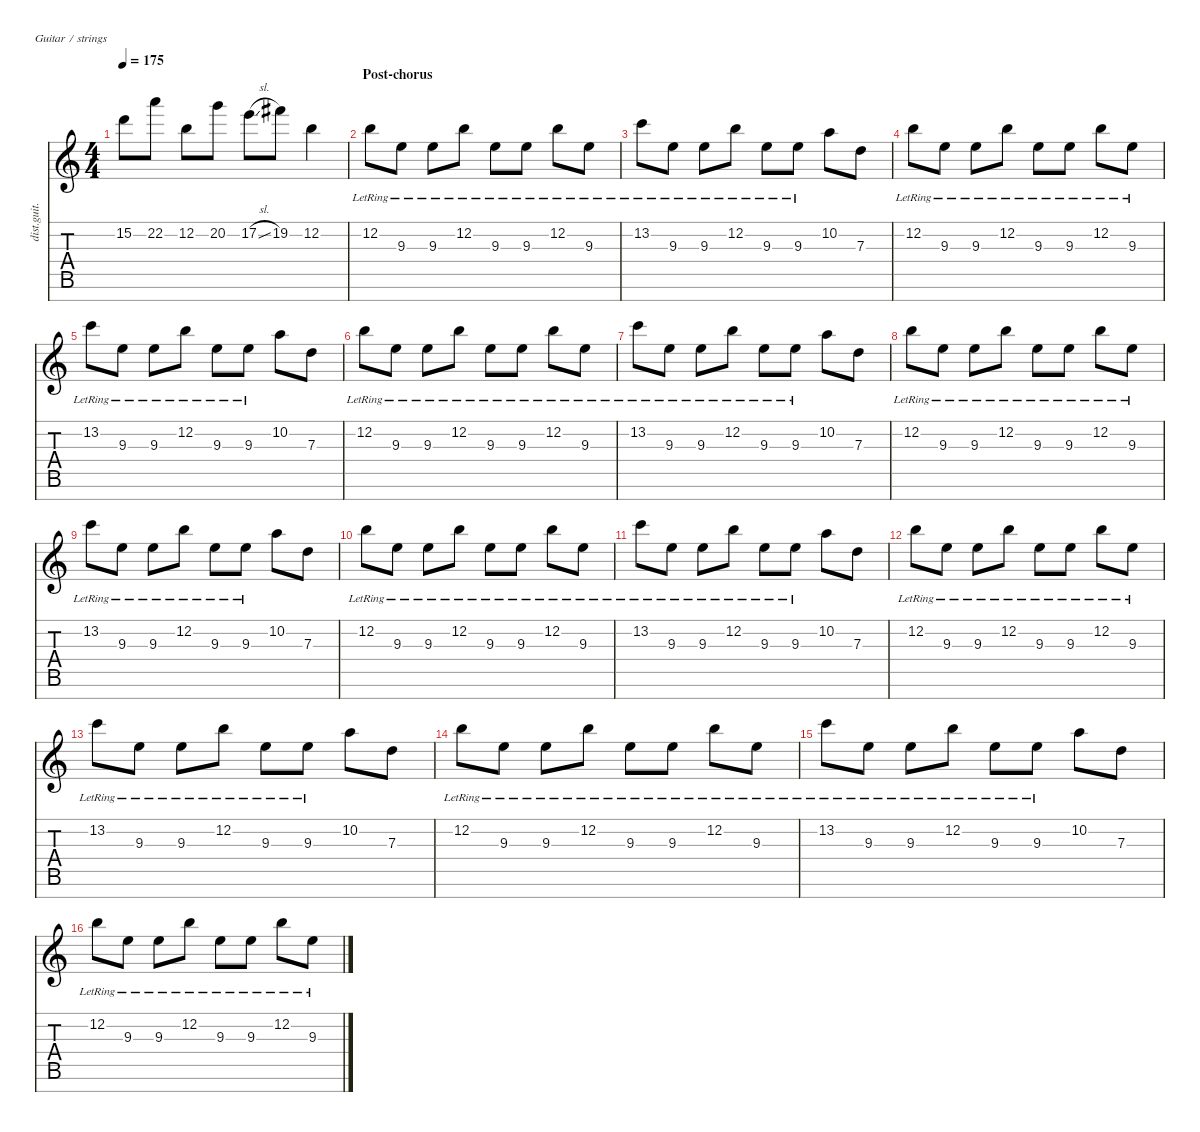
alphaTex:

\defaultSystemsLayout 4
\hideDynamics
\bracketExtendMode nobrackets
\track ("Distortion Guitar - Zoli" "dist.guit.") {instrument distortionguitar}
\staff {score tabs}
\tuning (E4 B3 G3 D3 A2 E2 B1)
\ts (4 4)
\tempo 175
\clef g2
\ks c
15.2.8{dy ff} 22.2.8 12.2.8 20.2.8 17.2{sl}.8 19.2{acc #}.8 12.2.4 |
\section ("" "Post-chorus")
12.2{lr}.8 9.3{lr}.8 9.3{lr}.8 12.2{lr}.8 9.3{lr}.8 9.3{lr}.8 12.2{lr}.8 9.3{lr}.8 |
13.2{lr}.8 9.3{lr}.8 9.3{lr}.8 12.2{lr}.8 9.3{lr}.8 9.3{lr}.8 10.2.8 7.3.8 |
12.2{lr}.8 9.3{lr}.8 9.3{lr}.8 12.2{lr}.8 9.3{lr}.8 9.3{lr}.8 12.2{lr}.8 9.3{lr}.8 |
13.2{lr}.8 9.3{lr}.8 9.3{lr}.8 12.2{lr}.8 9.3{lr}.8 9.3{lr}.8 10.2.8 7.3.8 |
12.2{lr}.8 9.3{lr}.8 9.3{lr}.8 12.2{lr}.8 9.3{lr}.8 9.3{lr}.8 12.2{lr}.8 9.3{lr}.8 |
13.2{lr}.8 9.3{lr}.8 9.3{lr}.8 12.2{lr}.8 9.3{lr}.8 9.3{lr}.8 10.2.8 7.3.8 |
12.2{lr}.8 9.3{lr}.8 9.3{lr}.8 12.2{lr}.8 9.3{lr}.8 9.3{lr}.8 12.2{lr}.8 9.3{lr}.8 |
13.2{lr}.8 9.3{lr}.8 9.3{lr}.8 12.2{lr}.8 9.3{lr}.8 9.3{lr}.8 10.2.8 7.3.8 |
12.2{lr}.8 9.3{lr}.8 9.3{lr}.8 12.2{lr}.8 9.3{lr}.8 9.3{lr}.8 12.2{lr}.8 9.3{lr}.8 |
13.2{lr}.8 9.3{lr}.8 9.3{lr}.8 12.2{lr}.8 9.3{lr}.8 9.3{lr}.8 10.2.8 7.3.8 |
12.2{lr}.8 9.3{lr}.8 9.3{lr}.8 12.2{lr}.8 9.3{lr}.8 9.3{lr}.8 12.2{lr}.8 9.3{lr}.8 |
13.2{lr}.8 9.3{lr}.8 9.3{lr}.8 12.2{lr}.8 9.3{lr}.8 9.3{lr}.8 10.2.8 7.3.8 |
12.2{lr}.8 9.3{lr}.8 9.3{lr}.8 12.2{lr}.8 9.3{lr}.8 9.3{lr}.8 12.2{lr}.8 9.3{lr}.8 |
13.2{lr}.8 9.3{lr}.8 9.3{lr}.8 12.2{lr}.8 9.3{lr}.8 9.3{lr}.8 10.2.8 7.3.8 |
12.2{lr}.8 9.3{lr}.8 9.3{lr}.8 12.2{lr}.8 9.3{lr}.8 9.3{lr}.8 12.2{lr}.8 9.3{lr}.8
